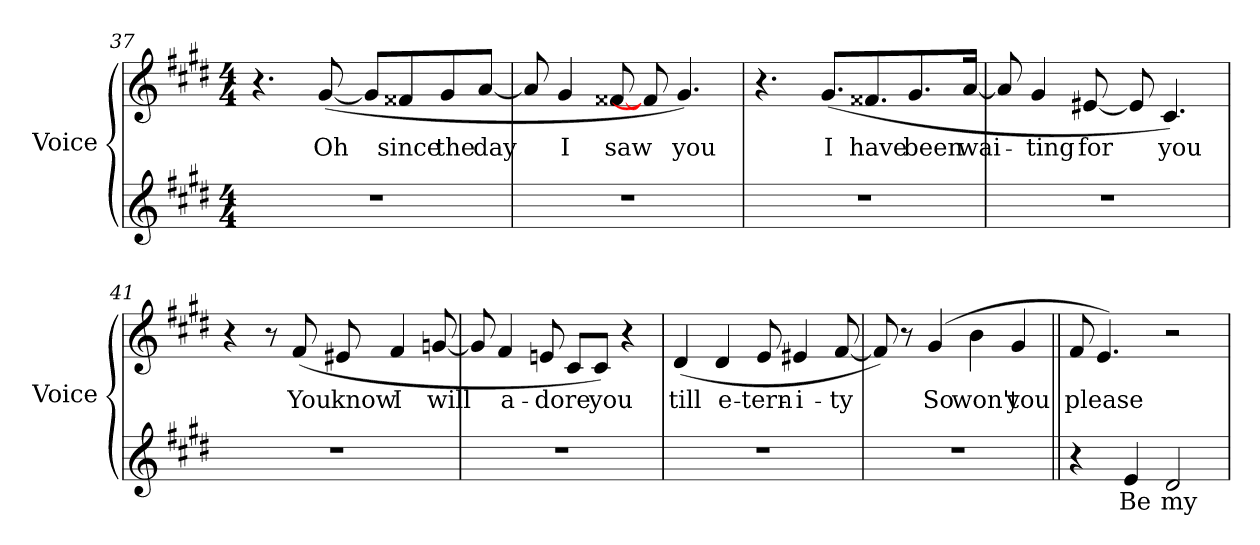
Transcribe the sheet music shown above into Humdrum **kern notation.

**kern	**text	**kern	**text
*part2	*part2	*part1	*part1
*staff2	*staff2	*staff1	*staff1
*I"Voice	*	*I"Voice	*
*I'Voice	*	*I'Voice	*
*clefG2	*	*clefG2	*
*k[f#c#g#d#]	*	*k[f#c#g#d#]	*
*E:	*	*E:	*
*M4/4	*	*M4/4	*
=37	=37	=37	=37
1r	.	4.r	.
!	!	!	!LO:LY:b:color=#000000
.	.	([8g#i/	Oh
.	.	8g#i/L]	.
!	!	!	!LO:LY:b:color=#000000
.	.	8f##Xi/	since
!	!	!	!LO:LY:b:color=#000000
.	.	8g#i/	the
!	!	!	!LO:LY:b:color=#000000
.	.	[8ai/J	day
!!LO:LB:g=z
=38	=38	=38	=38
1r	.	8ai/]	.
!	!	!	!LO:LY:b:color=#000000
.	.	4g#i/	I
!	!	!	!LO:LY:b:color=#000000
.	.	[8f##Xi/	saw
.	.	8fi/]	.
!	!	!	!LO:LY:b:color=#000000
.	.	4.g#i/)	you
=39	=39	=39	=39
1r	.	4.r	.
!	!	!	!LO:LY:b:color=#000000
.	.	(8.g#i/L	I
!	!	!	!LO:LY:b:color=#000000
.	.	8.f##Xi/	have
!	!	!	!LO:LY:b:color=#000000
.	.	8.g#i/	been
!	!	!	!LO:LY:b:color=#000000
.	.	[16ai/Jk	wai-
=40	=40	=40	=40
1r	.	8ai/]	.
!	!	!	!LO:LY:b:color=#000000
.	.	4g#i/	-ting
!	!	!	!LO:LY:b:color=#000000
.	.	[8e#Xi/	for
.	.	8e#i/]	.
!	!	!	!LO:LY:b:color=#000000
.	.	4.c#i/)	you
=41	=41	=41	=41
1r	.	4r	.
.	.	8r	.
!	!	!	!LO:LY:b:color=#000000
.	.	(8f#i/	You
!	!	!	!LO:LY:b:color=#000000
.	.	8e#Xi/	know
!	!	!	!LO:LY:b:color=#000000
.	.	4f#i/	I
!	!	!	!LO:LY:b:color=#000000
.	.	[8gni/	will
!!LO:PB:g=z
=42	=42	=42	=42
1r	.	8gi/]	.
!	!	!	!LO:LY:b:color=#000000
.	.	4f#i/	a-
!	!	!	!LO:LY:b:color=#000000
.	.	8eni/	-dore
.	.	8c#i/L	.
!	!	!	!LO:LY:b:color=#000000
.	.	8c#i/J)	you
.	.	4r	.
=43	=43	=43	=43
!	!	!	!LO:LY:b:color=#000000
1r	.	(4d#i/	till
!	!	!	!LO:LY:b:color=#000000
.	.	4d#i/	e-
!	!	!	!LO:LY:b:color=#000000
.	.	8ei/	-tern-
!	!	!	!LO:LY:b:color=#000000
.	.	4e#Xi/	-i-
!	!	!	!LO:LY:b:color=#000000
.	.	[8f#i/	-ty
=44	=44	=44	=44
1r	.	8f#i/])	.
.	.	8r	.
!	!	!	!LO:LY:b:color=#000000
.	.	(4g#i/	So
!	!	!	!LO:LY:b:color=#000000
.	.	4bi\	won't
!	!	!	!LO:LY:b:color=#000000
.	.	4g#i/	you
=45||	=45||	=45||	=45||
!	!	!	!LO:LY:b:color=#000000
4r	.	8f#i/	please
.	.	4.ei/)	.
!	!LO:LY:b:color=#000000	!	!
4ei/	Be	.	.
!	!LO:LY:b:color=#000000	!	!
2d#i/	my	2r	.
=	=	=	=
*-	*-	*-	*-
